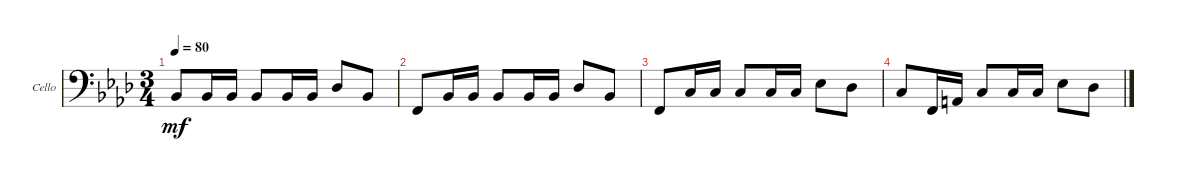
\defaultSystemsLayout 4
\bracketExtendMode groupsimilarinstruments
\firstSystemTrackNameOrientation horizontal
\otherSystemsTrackNameOrientation horizontal
\track ("Cello" "Cello") {instrument cello}
\staff {score}
\tuning (A3 D3 G2 C2)
\ts (3 4)
\tempo 80
\clef f4
\ks fminor
10.4.8{dy mf instrument cello} 10.4.16 10.4.16 10.4.8 10.4.16 10.4.16 13.4.8 10.4.8 |
5.4.8 10.4.16 10.4.16 10.4.8 10.4.16 10.4.16 13.4.8 10.4.8 |
5.4.8 12.4.16 12.4.16 12.4.8 12.4.16 12.4.16 15.4.8 13.4.8 |
12.4.8 5.4.16 9.4.16 12.4.8 12.4.16 12.4.16 15.4.8 13.4.8
